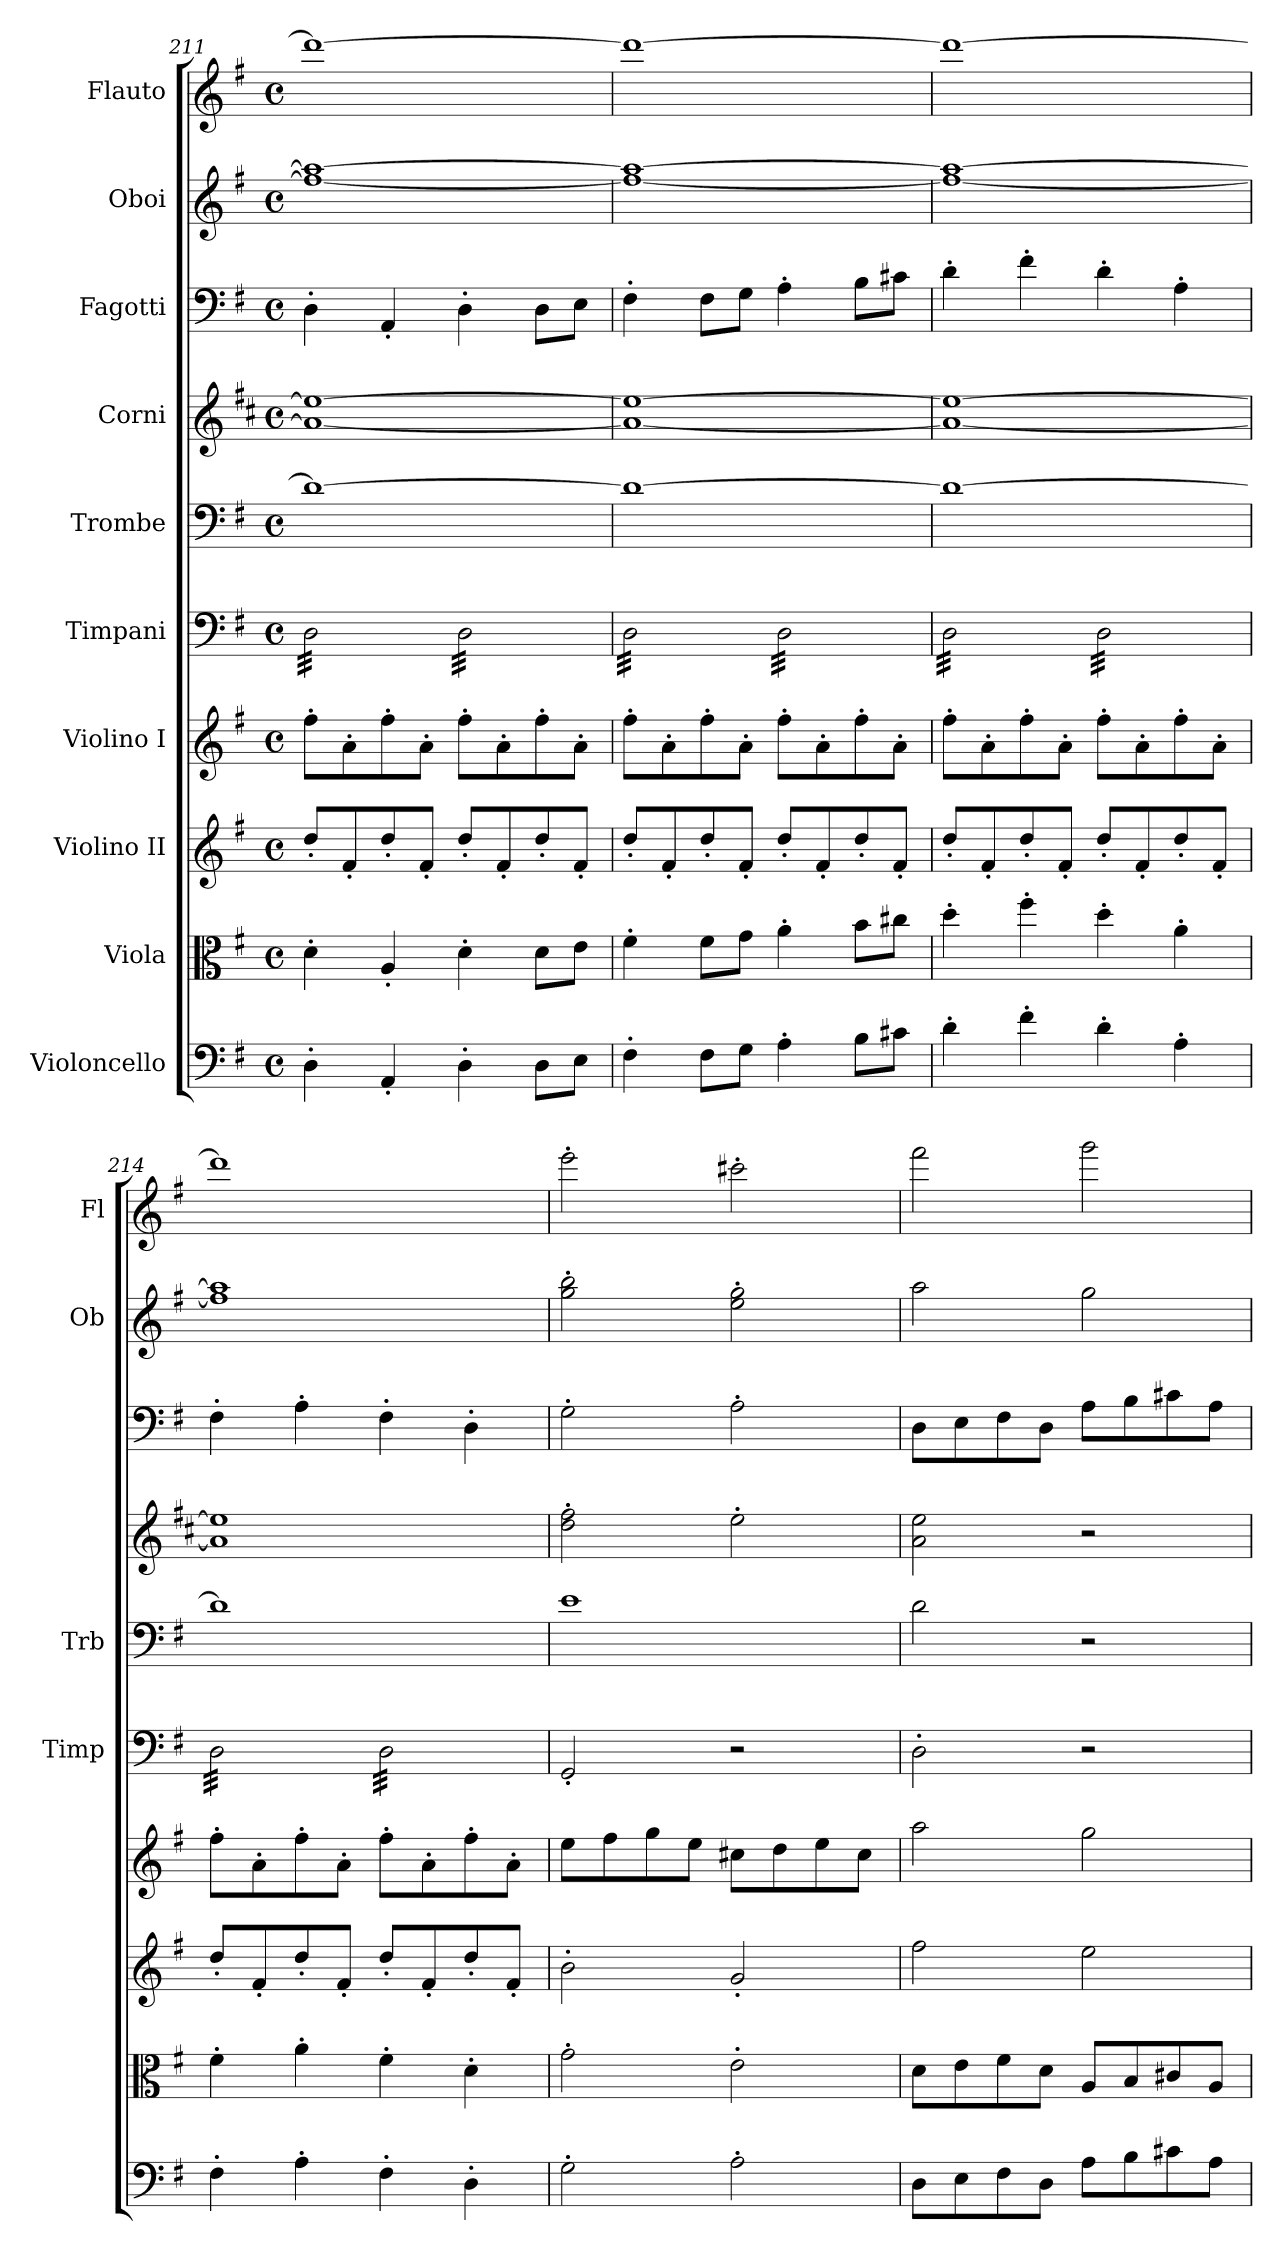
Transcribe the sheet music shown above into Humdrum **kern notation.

**kern	**kern	**kern	**kern	**kern	**kern	**kern	**kern	**kern	**kern
*part10	*part9	*part8	*part7	*part6	*part5	*part4	*part3	*part2	*part1
*staff10	*staff9	*staff8	*staff7	*staff6	*staff5	*staff4	*staff3	*staff2	*staff1
*I"Violoncello	*I"Viola	*I"Violino II	*I"Violino I	*I"Timpani	*I"Trombe	*I"Corni	*I"Fagotti	*I"Oboi	*I"Flauto
*	*	*	*	*I'Timp	*I'Trb	*	*	*I'Ob	*I'Fl
*clefF4	*clefC3	*clefG2	*clefG2	*clefF4	*clefF4	*clefG2	*clefF4	*clefG2	*clefG2
*	*	*	*	*	*	*ITrd4c7	*	*	*
*k[f#]	*k[f#]	*k[f#]	*k[f#]	*k[f#]	*k[f#]	*k[f#]	*k[f#]	*k[f#]	*k[f#]
*M4/4	*M4/4	*M4/4	*M4/4	*M4/4	*M4/4	*M4/4	*M4/4	*M4/4	*M4/4
*met(c)	*met(c)	*met(c)	*met(c)	*met(c)	*met(c)	*met(c)	*met(c)	*met(c)	*met(c)
=211	=211	=211	=211	=211	=211	=211	=211	=211	=211
*	*	*	*	*tremolo	*	*	*	*	*
4D'\	4d'\	8dd'/L	8ff#'\L	32D\LLL	1d_	1d_ 1a_	4D'\	1ff#_ 1aa_	1ddd_
.	.	.	.	32D\	.	.	.	.	.
.	.	.	.	32D\	.	.	.	.	.
.	.	.	.	32D\	.	.	.	.	.
.	.	8f#'/	8a'\	32D\	.	.	.	.	.
.	.	.	.	32D\	.	.	.	.	.
.	.	.	.	32D\	.	.	.	.	.
.	.	.	.	32D\	.	.	.	.	.
4AA'/	4A'/	8dd'/	8ff#'\	32D\	.	.	4AA'/	.	.
.	.	.	.	32D\	.	.	.	.	.
.	.	.	.	32D\	.	.	.	.	.
.	.	.	.	32D\	.	.	.	.	.
.	.	8f#'/J	8a'\J	32D\	.	.	.	.	.
.	.	.	.	32D\	.	.	.	.	.
.	.	.	.	32D\	.	.	.	.	.
.	.	.	.	32D\JJJ	.	.	.	.	.
4D'\	4d'\	8dd'/L	8ff#'\L	32D\LLL	.	.	4D'\	.	.
.	.	.	.	32D\	.	.	.	.	.
.	.	.	.	32D\	.	.	.	.	.
.	.	.	.	32D\	.	.	.	.	.
.	.	8f#'/	8a'\	32D\	.	.	.	.	.
.	.	.	.	32D\	.	.	.	.	.
.	.	.	.	32D\	.	.	.	.	.
.	.	.	.	32D\	.	.	.	.	.
8D\L	8d\L	8dd'/	8ff#'\	32D\	.	.	8D\L	.	.
.	.	.	.	32D\	.	.	.	.	.
.	.	.	.	32D\	.	.	.	.	.
.	.	.	.	32D\	.	.	.	.	.
8E\J	8e\J	8f#'/J	8a'\J	32D\	.	.	8E\J	.	.
.	.	.	.	32D\	.	.	.	.	.
.	.	.	.	32D\	.	.	.	.	.
.	.	.	.	32D\JJJ	.	.	.	.	.
!!LO:LB:g=z
=212	=212	=212	=212	=212	=212	=212	=212	=212	=212
4F#'\	4f#'\	8dd'/L	8ff#'\L	32D\LLL	1d_	1d_ 1a_	4F#'\	1ff#_ 1aa_	1ddd_
.	.	.	.	32D\	.	.	.	.	.
.	.	.	.	32D\	.	.	.	.	.
.	.	.	.	32D\	.	.	.	.	.
.	.	8f#'/	8a'\	32D\	.	.	.	.	.
.	.	.	.	32D\	.	.	.	.	.
.	.	.	.	32D\	.	.	.	.	.
.	.	.	.	32D\	.	.	.	.	.
8F#\L	8f#\L	8dd'/	8ff#'\	32D\	.	.	8F#\L	.	.
.	.	.	.	32D\	.	.	.	.	.
.	.	.	.	32D\	.	.	.	.	.
.	.	.	.	32D\	.	.	.	.	.
8G\J	8g\J	8f#'/J	8a'\J	32D\	.	.	8G\J	.	.
.	.	.	.	32D\	.	.	.	.	.
.	.	.	.	32D\	.	.	.	.	.
.	.	.	.	32D\JJJ	.	.	.	.	.
4A'\	4a'\	8dd'/L	8ff#'\L	32D\LLL	.	.	4A'\	.	.
.	.	.	.	32D\	.	.	.	.	.
.	.	.	.	32D\	.	.	.	.	.
.	.	.	.	32D\	.	.	.	.	.
.	.	8f#'/	8a'\	32D\	.	.	.	.	.
.	.	.	.	32D\	.	.	.	.	.
.	.	.	.	32D\	.	.	.	.	.
.	.	.	.	32D\	.	.	.	.	.
8B\L	8b\L	8dd'/	8ff#'\	32D\	.	.	8B\L	.	.
.	.	.	.	32D\	.	.	.	.	.
.	.	.	.	32D\	.	.	.	.	.
.	.	.	.	32D\	.	.	.	.	.
8c#X\J	8cc#X\J	8f#'/J	8a'\J	32D\	.	.	8c#X\J	.	.
.	.	.	.	32D\	.	.	.	.	.
.	.	.	.	32D\	.	.	.	.	.
.	.	.	.	32D\JJJ	.	.	.	.	.
=213	=213	=213	=213	=213	=213	=213	=213	=213	=213
4d'\	4dd'\	8dd'/L	8ff#'\L	32D\LLL	1d_	1d_ 1a_	4d'\	1ff#_ 1aa_	1ddd_
.	.	.	.	32D\	.	.	.	.	.
.	.	.	.	32D\	.	.	.	.	.
.	.	.	.	32D\	.	.	.	.	.
.	.	8f#'/	8a'\	32D\	.	.	.	.	.
.	.	.	.	32D\	.	.	.	.	.
.	.	.	.	32D\	.	.	.	.	.
.	.	.	.	32D\	.	.	.	.	.
4f#'\	4ff#'\	8dd'/	8ff#'\	32D\	.	.	4f#'\	.	.
.	.	.	.	32D\	.	.	.	.	.
.	.	.	.	32D\	.	.	.	.	.
.	.	.	.	32D\	.	.	.	.	.
.	.	8f#'/J	8a'\J	32D\	.	.	.	.	.
.	.	.	.	32D\	.	.	.	.	.
.	.	.	.	32D\	.	.	.	.	.
.	.	.	.	32D\JJJ	.	.	.	.	.
4d'\	4dd'\	8dd'/L	8ff#'\L	32D\LLL	.	.	4d'\	.	.
.	.	.	.	32D\	.	.	.	.	.
.	.	.	.	32D\	.	.	.	.	.
.	.	.	.	32D\	.	.	.	.	.
.	.	8f#'/	8a'\	32D\	.	.	.	.	.
.	.	.	.	32D\	.	.	.	.	.
.	.	.	.	32D\	.	.	.	.	.
.	.	.	.	32D\	.	.	.	.	.
4A'\	4a'\	8dd'/	8ff#'\	32D\	.	.	4A'\	.	.
.	.	.	.	32D\	.	.	.	.	.
.	.	.	.	32D\	.	.	.	.	.
.	.	.	.	32D\	.	.	.	.	.
.	.	8f#'/J	8a'\J	32D\	.	.	.	.	.
.	.	.	.	32D\	.	.	.	.	.
.	.	.	.	32D\	.	.	.	.	.
.	.	.	.	32D\JJJ	.	.	.	.	.
=214	=214	=214	=214	=214	=214	=214	=214	=214	=214
4F#'\	4f#'\	8dd'/L	8ff#'\L	32D\LLL	1d]	1d] 1a]	4F#'\	1ff#] 1aa]	1ddd]
.	.	.	.	32D\	.	.	.	.	.
.	.	.	.	32D\	.	.	.	.	.
.	.	.	.	32D\	.	.	.	.	.
.	.	8f#'/	8a'\	32D\	.	.	.	.	.
.	.	.	.	32D\	.	.	.	.	.
.	.	.	.	32D\	.	.	.	.	.
.	.	.	.	32D\	.	.	.	.	.
4A'\	4a'\	8dd'/	8ff#'\	32D\	.	.	4A'\	.	.
.	.	.	.	32D\	.	.	.	.	.
.	.	.	.	32D\	.	.	.	.	.
.	.	.	.	32D\	.	.	.	.	.
.	.	8f#'/J	8a'\J	32D\	.	.	.	.	.
.	.	.	.	32D\	.	.	.	.	.
.	.	.	.	32D\	.	.	.	.	.
.	.	.	.	32D\JJJ	.	.	.	.	.
4F#'\	4f#'\	8dd'/L	8ff#'\L	32D\LLL	.	.	4F#'\	.	.
.	.	.	.	32D\	.	.	.	.	.
.	.	.	.	32D\	.	.	.	.	.
.	.	.	.	32D\	.	.	.	.	.
.	.	8f#'/	8a'\	32D\	.	.	.	.	.
.	.	.	.	32D\	.	.	.	.	.
.	.	.	.	32D\	.	.	.	.	.
.	.	.	.	32D\	.	.	.	.	.
4D'\	4d'\	8dd'/	8ff#'\	32D\	.	.	4D'\	.	.
.	.	.	.	32D\	.	.	.	.	.
.	.	.	.	32D\	.	.	.	.	.
.	.	.	.	32D\	.	.	.	.	.
.	.	8f#'/J	8a'\J	32D\	.	.	.	.	.
.	.	.	.	32D\	.	.	.	.	.
.	.	.	.	32D\	.	.	.	.	.
.	.	.	.	32D\JJJ	.	.	.	.	.
*	*	*	*	*Xtremolo	*	*	*	*	*
=215	=215	=215	=215	=215	=215	=215	=215	=215	=215
2G'\	2g'\	2b'\	8ee\L	2GG'/	1e	2g\' 2b\'	2G'\	2gg\' 2bb\'	2eee'\
.	.	.	8ff#\	.	.	.	.	.	.
.	.	.	8gg\	.	.	.	.	.	.
.	.	.	8ee\J	.	.	.	.	.	.
2A'\	2e'\	2g'/	8cc#X\L	2r	.	2a'\	2A'\	2ee\' 2gg\'	2ccc#X'\
.	.	.	8dd\	.	.	.	.	.	.
.	.	.	8ee\	.	.	.	.	.	.
.	.	.	8cc#\J	.	.	.	.	.	.
=216	=216	=216	=216	=216	=216	=216	=216	=216	=216
8D\L	8d\L	2ff#\	2aa\	2D'\	2d\	2d\ 2a\	8D\L	2aa\	2fff#\
8E\	8e\	.	.	.	.	.	8E\	.	.
8F#\	8f#\	.	.	.	.	.	8F#\	.	.
8D\J	8d\J	.	.	.	.	.	8D\J	.	.
8A\L	8A/L	2ee\	2gg\	2r	2r	2r	8A\L	2gg\	2ggg\
8B\	8B/	.	.	.	.	.	8B\	.	.
8c#X\	8c#X/	.	.	.	.	.	8c#X\	.	.
8A\J	8A/J	.	.	.	.	.	8A\J	.	.
=	=	=	=	=	=	=	=	=	=
*-	*-	*-	*-	*-	*-	*-	*-	*-	*-
